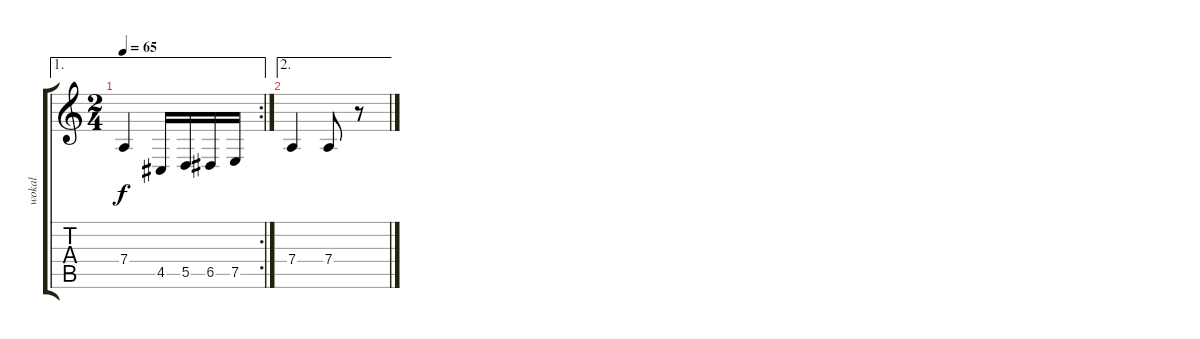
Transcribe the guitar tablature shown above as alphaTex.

\track ("wokal" "wokal") {instrument lead6voice}
\staff {score tabs}
\tuning (E4 B3 G3 D3 A2 E2) {hide}
\ae 1
\rc 2
\ts (2 4)
\tempo 65
\clef g2
\ks c
7.4.4{dy f} 4.5.16 5.5.16 6.5.16 7.5.16 |
\ae 2
7.4.4 7.4.8 r.8
